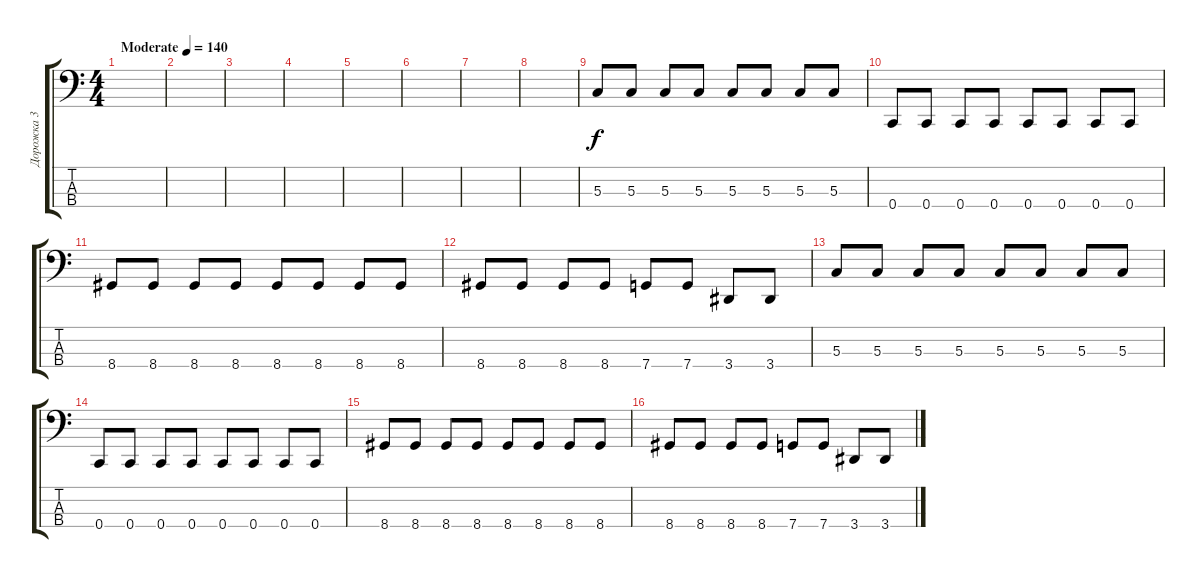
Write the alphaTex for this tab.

\track ("Дорожка 3" "Дорожка 3") {instrument electricbasspick}
\staff {score tabs}
\tuning (F2 C2 G1 C1) {hide}
\ts (4 4)
\tempo (140 "Moderate")
\clef f4
\ks c
|
|
|
|
|
|
|
|
5.3.8 5.3.8 5.3.8 5.3.8 5.3.8 5.3.8 5.3.8 5.3.8 |
0.4.8 0.4.8 0.4.8 0.4.8 0.4.8 0.4.8 0.4.8 0.4.8 |
8.4.8 8.4.8 8.4.8 8.4.8 8.4.8 8.4.8 8.4.8 8.4.8 |
8.4.8 8.4.8 8.4.8 8.4.8 7.4.8 7.4.8 3.4.8 3.4.8 |
5.3.8 5.3.8 5.3.8 5.3.8 5.3.8 5.3.8 5.3.8 5.3.8 |
0.4.8 0.4.8 0.4.8 0.4.8 0.4.8 0.4.8 0.4.8 0.4.8 |
8.4.8 8.4.8 8.4.8 8.4.8 8.4.8 8.4.8 8.4.8 8.4.8 |
8.4.8 8.4.8 8.4.8 8.4.8 7.4.8 7.4.8 3.4.8 3.4.8
